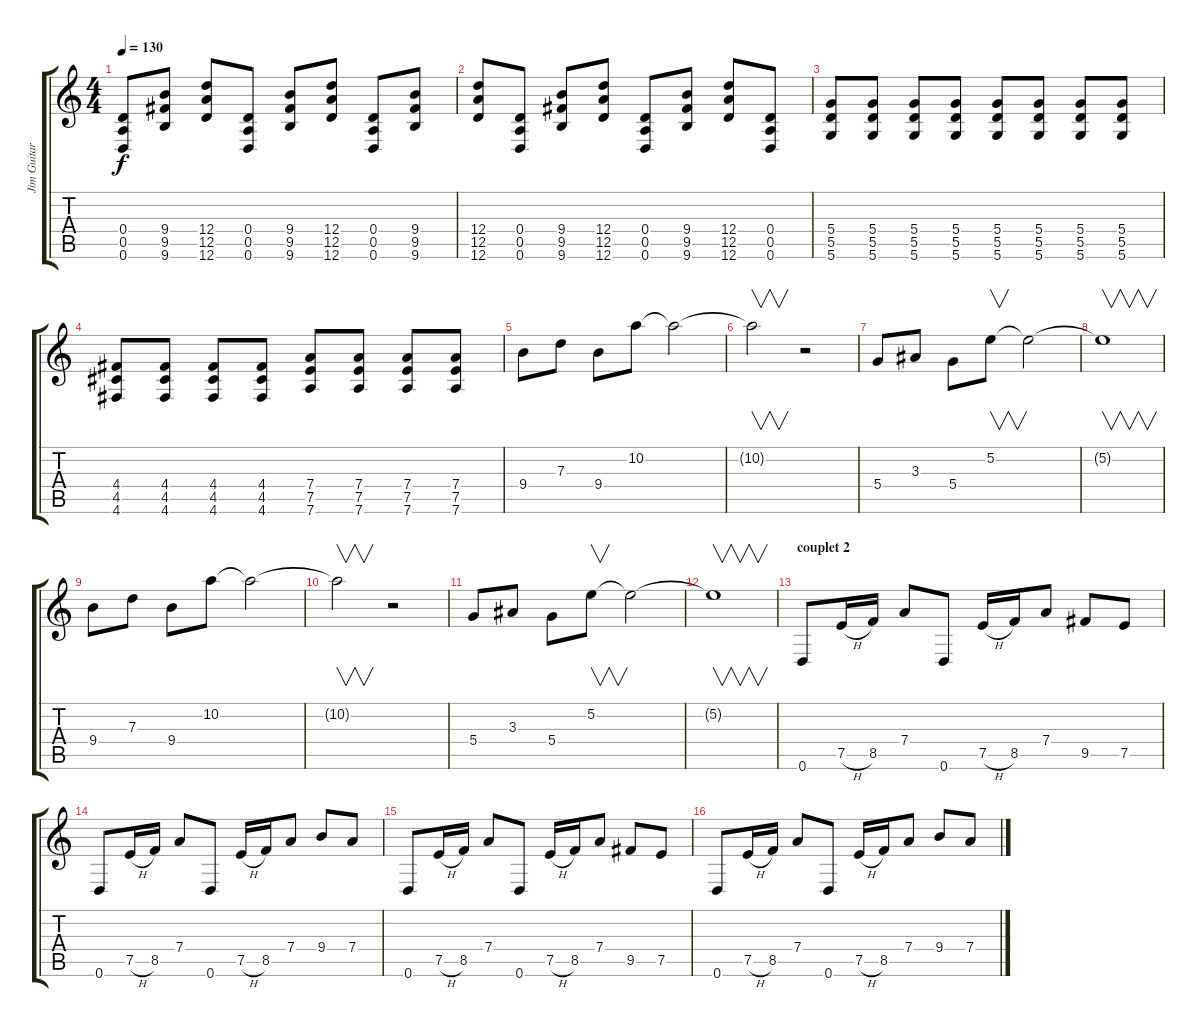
\track ("Jim Guitar" "Jim Guitar") {instrument electricguitarclean}
\staff {score tabs}
\tuning (E4 B3 G3 D3 A2 D2) {hide}
\ts (4 4)
\tempo 130
\clef g2
\ks c
(0.4 0.5 0.6).8{dy f instrument distortionguitar} (9.4 9.5 9.6).8 (12.4 12.5 12.6).8 (0.4 0.5 0.6).8 (9.4 9.5 9.6).8 (12.4 12.5 12.6).8 (0.4 0.5 0.6).8 (9.4 9.5 9.6).8 |
(12.4 12.5 12.6).8 (0.4 0.5 0.6).8 (9.4 9.5 9.6).8 (12.4 12.5 12.6).8 (0.4 0.5 0.6).8 (9.4 9.5 9.6).8 (12.4 12.5 12.6).8 (0.4 0.5 0.6).8 |
(5.4 5.5 5.6).8 (5.4 5.5 5.6).8 (5.4 5.5 5.6).8 (5.4 5.5 5.6).8 (5.4 5.5 5.6).8 (5.4 5.5 5.6).8 (5.4 5.5 5.6).8 (5.4 5.5 5.6).8 |
(4.4 4.5 4.6).8 (4.4 4.5 4.6).8 (4.4 4.5 4.6).8 (4.4 4.5 4.6).8 (7.4 7.5 7.6).8 (7.4 7.5 7.6).8 (7.4 7.5 7.6).8 (7.4 7.5 7.6).8 |
9.4.8{instrument electricguitarclean} 7.3.8 9.4.8 10.2.8 10.2{t}.2 |
10.2{t}.2{v} r.2 |
5.4.8 3.3.8 5.4.8 5.2.8{v} 5.2{t}.2 |
5.2{t}.1{v} |
9.4.8 7.3.8 9.4.8 10.2.8 10.2{t}.2 |
10.2{t}.2{v} r.2 |
5.4.8 3.3.8 5.4.8 5.2.8{v} 5.2{t}.2 |
5.2{t}.1{v} |
\section ("" "couplet 2")
0.6.8{instrument electricguitarjazz} 7.5{h}.16 8.5.16 7.4.8 0.6.8 7.5{h}.16 8.5.16 7.4.8 9.5.8 7.5.8 |
0.6.8 7.5{h}.16 8.5.16 7.4.8 0.6.8 7.5{h}.16 8.5.16 7.4.8 9.4.8 7.4.8 |
0.6.8{instrument electricguitarjazz} 7.5{h}.16 8.5.16 7.4.8 0.6.8 7.5{h}.16 8.5.16 7.4.8 9.5.8 7.5.8 |
0.6.8 7.5{h}.16 8.5.16 7.4.8 0.6.8 7.5{h}.16 8.5.16 7.4.8 9.4.8 7.4.8
